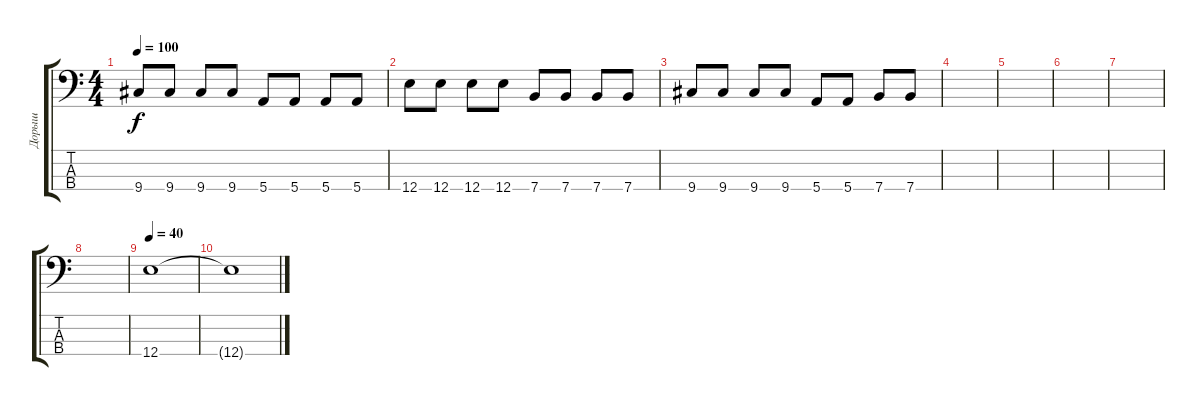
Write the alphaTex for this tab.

\track ("Дорыш" "Дорыш") {instrument electricbassfinger}
\staff {score tabs}
\tuning (G2 D2 A1 E1) {hide}
\ts (4 4)
\tempo 100
\clef f4
\ks c
9.4.8{dy f} 9.4.8 9.4.8 9.4.8 5.4.8 5.4.8 5.4.8 5.4.8 |
12.4.8 12.4.8 12.4.8 12.4.8 7.4.8 7.4.8 7.4.8 7.4.8 |
9.4.8 9.4.8 9.4.8 9.4.8 5.4.8 5.4.8 7.4.8 7.4.8 |
|
|
|
|
|
\tempo 40
12.4.1 |
12.4{t}.1
